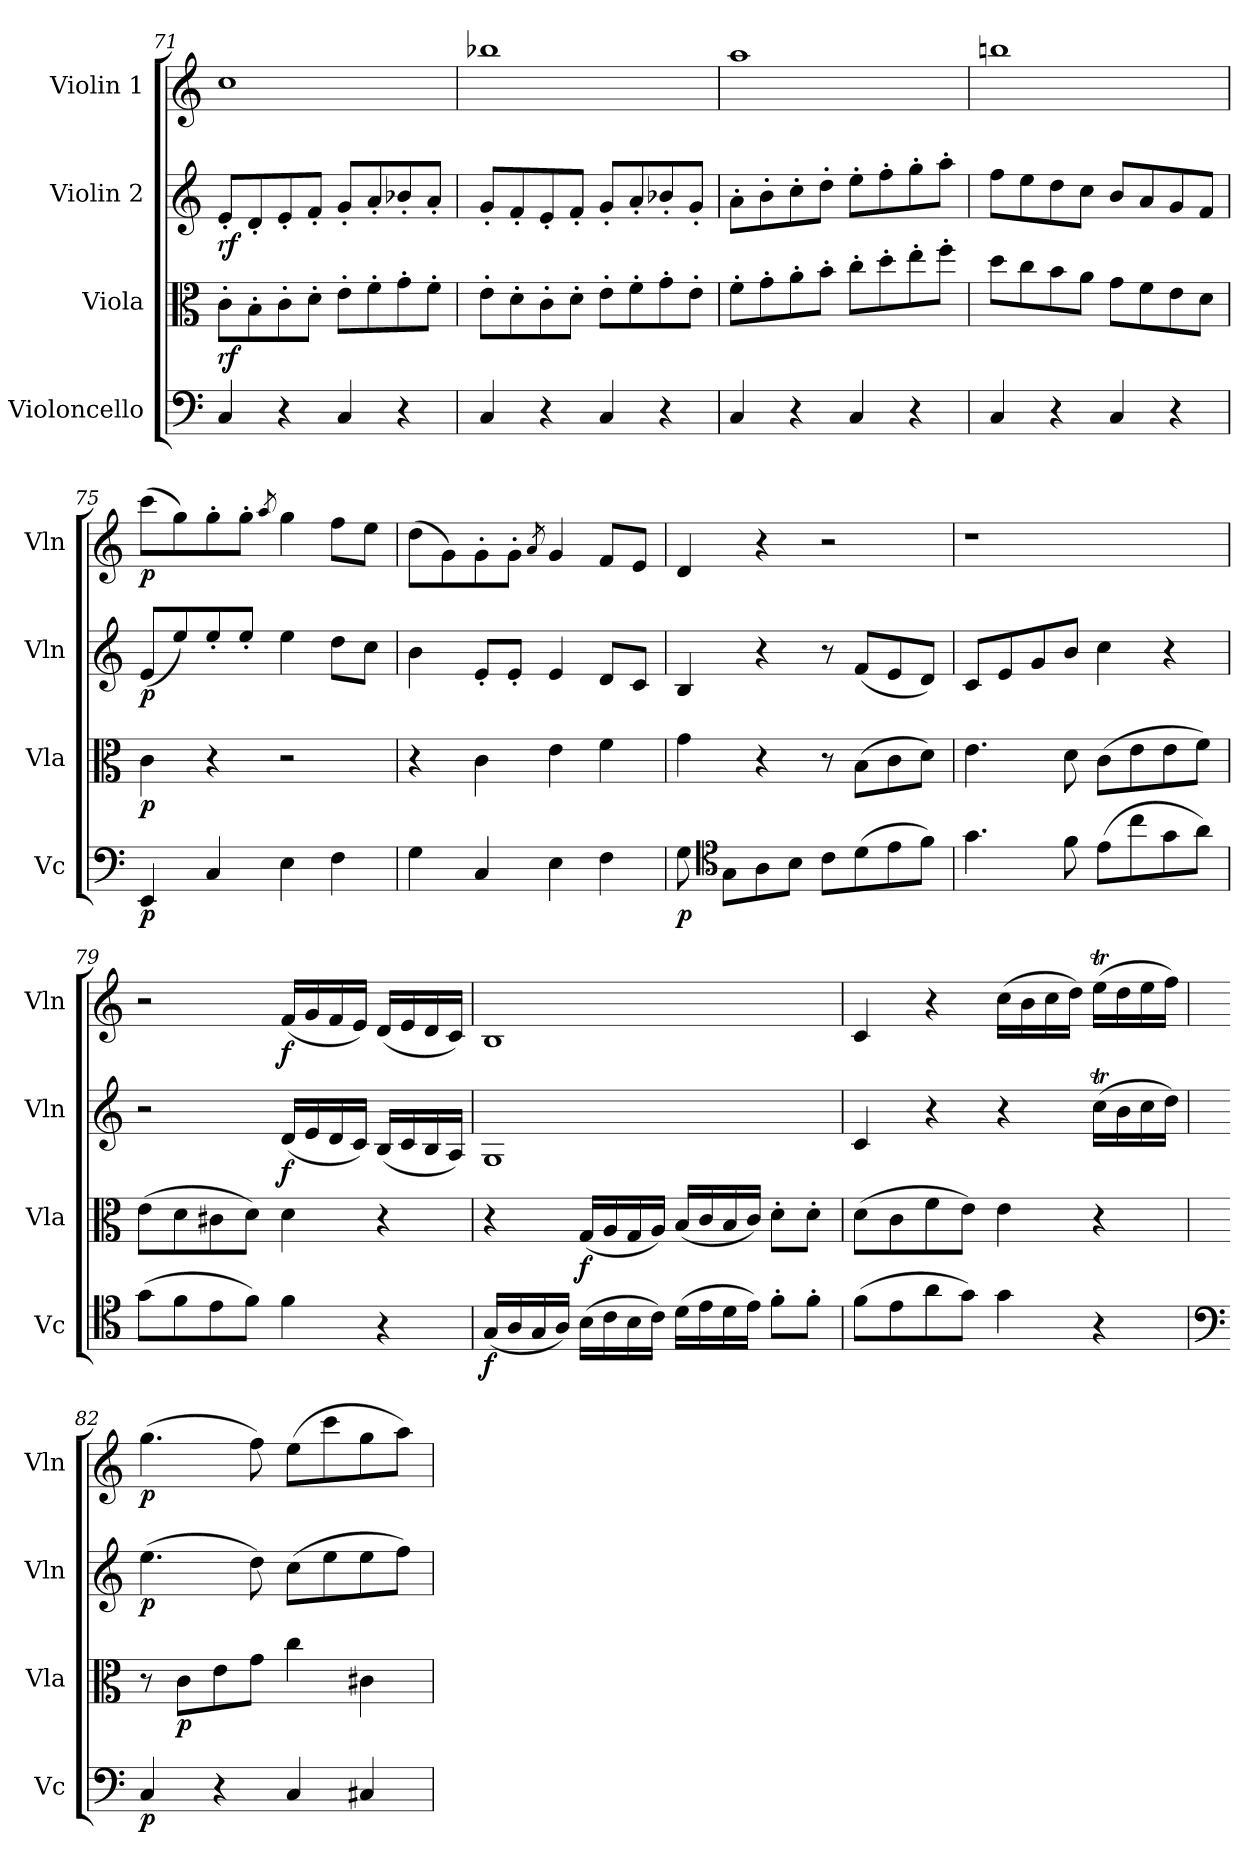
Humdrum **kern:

**kern	**dynam	**kern	**dynam	**kern	**dynam	**kern	**dynam
*part4	*part4	*part3	*part3	*part2	*part2	*part1	*part1
*staff4	*staff4	*staff3	*staff3	*staff2	*staff2	*staff1	*staff1
*I"Violoncello	*	*I"Viola	*	*I"Violin 2	*	*I"Violin 1	*
*I'Vc	*	*I'Vla	*	*I'Vln	*	*I'Vln	*
*clefF4	*	*clefC3	*	*clefG2	*	*clefG2	*
*k[]	*	*k[]	*	*k[]	*	*k[]	*
=71	=71	=71	=71	=71	=71	=71	=71
!	!	!	!LO:DY:b	!	!LO:DY:b	!	!
4C/	.	8c'\L	rf	8e'/L	rf	1cc	.
.	.	8B'\	.	8d'/	.	.	.
4r	.	8c'\	.	8e'/	.	.	.
.	.	8d'\J	.	8f'/J	.	.	.
4C/	.	8e'\L	.	8g'/L	.	.	.
.	.	8f'\	.	8a'/	.	.	.
4r	.	8g'\	.	8b-X'/	.	.	.
.	.	8f'\J	.	8a'/J	.	.	.
!!LO:PB:g=z
=72	=72	=72	=72	=72	=72	=72	=72
4C/	.	8e'\L	.	8g'/L	.	1bb-X	.
.	.	8d'\	.	8f'/	.	.	.
4r	.	8c'\	.	8e'/	.	.	.
.	.	8d'\J	.	8f'/J	.	.	.
4C/	.	8e'\L	.	8g'/L	.	.	.
.	.	8f'\	.	8a'/	.	.	.
4r	.	8g'\	.	8b-X'/	.	.	.
.	.	8e'\J	.	8g'/J	.	.	.
!!LO:LB:g=z
=73	=73	=73	=73	=73	=73	=73	=73
4C/	.	8f'\L	.	8a'\L	.	1aa	.
.	.	8g'\	.	8b'\	.	.	.
4r	.	8a'\	.	8cc'\	.	.	.
.	.	8b'\J	.	8dd'\J	.	.	.
4C/	.	8cc'\L	.	8ee'\L	.	.	.
.	.	8dd'\	.	8ff'\	.	.	.
4r	.	8ee'\	.	8gg'\	.	.	.
.	.	8ff'\J	.	8aa'\J	.	.	.
=74	=74	=74	=74	=74	=74	=74	=74
4C/	.	8dd\L	.	8ff\L	.	1bbn	.
.	.	8cc\	.	8ee\	.	.	.
4r	.	8b\	.	8dd\	.	.	.
.	.	8a\J	.	8cc\J	.	.	.
4C/	.	8g\L	.	8b/L	.	.	.
.	.	8f\	.	8a/	.	.	.
4r	.	8e\	.	8g/	.	.	.
.	.	8d\J	.	8f/J	.	.	.
=75	=75	=75	=75	=75	=75	=75	=75
!	!LO:DY:b	!	!LO:DY:b	!	!LO:DY:b	!	!LO:DY:b
4EE/	p	4c\	p	(8e/L	p	(8ccc\L	p
.	.	.	.	8ee/)	.	8gg\)	.
4C/	.	4r	.	8ee'/	.	8gg'\	.
.	.	.	.	8ee'/J	.	8gg'\J	.
.	.	.	.	.	.	8qaa/	.
4E\	.	2r	.	4ee\	.	4gg\	.
4F\	.	.	.	8dd\L	.	8ff\L	.
.	.	.	.	8cc\J	.	8ee\J	.
=76	=76	=76	=76	=76	=76	=76	=76
4G\	.	4r	.	4b\	.	(8dd\L	.
.	.	.	.	.	.	8g\)	.
4C/	.	4c\	.	8e'/L	.	8g'\	.
.	.	.	.	8e'/J	.	8g'\J	.
.	.	.	.	.	.	8qa/	.
4E\	.	4e\	.	4e/	.	4g/	.
4F\	.	4f\	.	8d/L	.	8f/L	.
.	.	.	.	8c/J	.	8e/J	.
=77	=77	=77	=77	=77	=77	=77	=77
!	!LO:DY:b	!	!	!	!	!	!
8G\	p	4g\	.	4B/	.	4d/	.
*clefC4	*	*	*	*	*	*	*
8G\L	.	.	.	.	.	.	.
8A\	.	4r	.	4r	.	4r	.
8B\J	.	.	.	.	.	.	.
8c\L	.	8r	.	8r	.	2r	.
(8d\	.	(8B\L	.	(8f/L	.	.	.
8e\	.	8c\	.	8e/	.	.	.
8f\J)	.	8d\J)	.	8d/J)	.	.	.
!!LO:LB:g=z
=78	=78	=78	=78	=78	=78	=78	=78
4.g\	.	4.e\	.	8c/L	.	1r	.
.	.	.	.	8e/	.	.	.
.	.	.	.	8g/	.	.	.
8f\	.	8d\	.	8b/J	.	.	.
(8e\L	.	(8c\L	.	4cc\	.	.	.
8cc\	.	8e\	.	.	.	.	.
8g\	.	8e\	.	4r	.	.	.
8a\J)	.	8f\J)	.	.	.	.	.
!!LO:PB:g=z
=79	=79	=79	=79	=79	=79	=79	=79
(8g\L	.	(8e\L	.	2r	.	2r	.
8f\	.	8d\	.	.	.	.	.
8e\	.	8c#X\	.	.	.	.	.
8f\J)	.	8d\J)	.	.	.	.	.
!	!	!	!	!	!LO:DY:b	!	!LO:DY:b
4f\	.	4d\	.	(16d/LL	f	(16f/LL	f
.	.	.	.	16e/	.	16g/	.
.	.	.	.	16d/	.	16f/	.
.	.	.	.	16c/JJ)	.	16e/JJ)	.
4r	.	4r	.	(16B/LL	.	(16d/LL	.
.	.	.	.	16c/	.	16e/	.
.	.	.	.	16B/	.	16d/	.
.	.	.	.	16A/JJ)	.	16c/JJ)	.
=80	=80	=80	=80	=80	=80	=80	=80
!	!LO:DY:b	!	!	!	!	!	!
(16G/LL	f	4r	.	1G	.	1B	.
16A/	.	.	.	.	.	.	.
16G/	.	.	.	.	.	.	.
16A/JJ)	.	.	.	.	.	.	.
!	!	!	!LO:DY:b	!	!	!	!
(16B\LL	.	(16G/LL	f	.	.	.	.
16c\	.	16A/	.	.	.	.	.
16B\	.	16G/	.	.	.	.	.
16c\JJ)	.	16A/JJ)	.	.	.	.	.
(16d\LL	.	(16B/LL	.	.	.	.	.
16e\	.	16c/	.	.	.	.	.
16d\	.	16B/	.	.	.	.	.
16e\JJ)	.	16c/JJ)	.	.	.	.	.
8f'\L	.	8d'\L	.	.	.	.	.
8f'\J	.	8d'\J	.	.	.	.	.
=81	=81	=81	=81	=81	=81	=81	=81
(8f\L	.	(8d\L	.	4c/	.	4c/	.
8e\	.	8c\	.	.	.	.	.
8a\	.	8f\	.	4r	.	4r	.
8g\J)	.	8e\J)	.	.	.	.	.
4g\	.	4e\	.	4r	.	(16cc\LL	.
.	.	.	.	.	.	16b\	.
.	.	.	.	.	.	16cc\	.
.	.	.	.	.	.	16dd\JJ)	.
4r	.	4r	.	(16ccT\LL	.	(16eet\LL	.
.	.	.	.	16b\	.	16dd\	.
.	.	.	.	16cc\	.	16ee\	.
.	.	.	.	16dd\JJ)	.	16ff\JJ)	.
!!LO:LB:g=z
=82	=82	=82	=82	=82	=82	=82	=82
*clefF4	*	*	*	*	*	*	*
!	!LO:DY:b	!	!	!	!LO:DY:b	!	!LO:DY:b
4C/	p	8r	.	(4.ee\	p	(4.gg\	p
!	!	!	!LO:DY:b	!	!	!	!
.	.	8c\L	p	.	.	.	.
4r	.	8e\	.	.	.	.	.
.	.	8g\J	.	8dd\)	.	8ff\)	.
4C/	.	4cc\	.	(8cc\L	.	(8ee\L	.
.	.	.	.	8ee\	.	8ccc\	.
4C#X/	.	4c#X\	.	8ee\	.	8gg\	.
.	.	.	.	8ff\J)	.	8aa\J)	.
=	=	=	=	=	=	=	=
*-	*-	*-	*-	*-	*-	*-	*-
